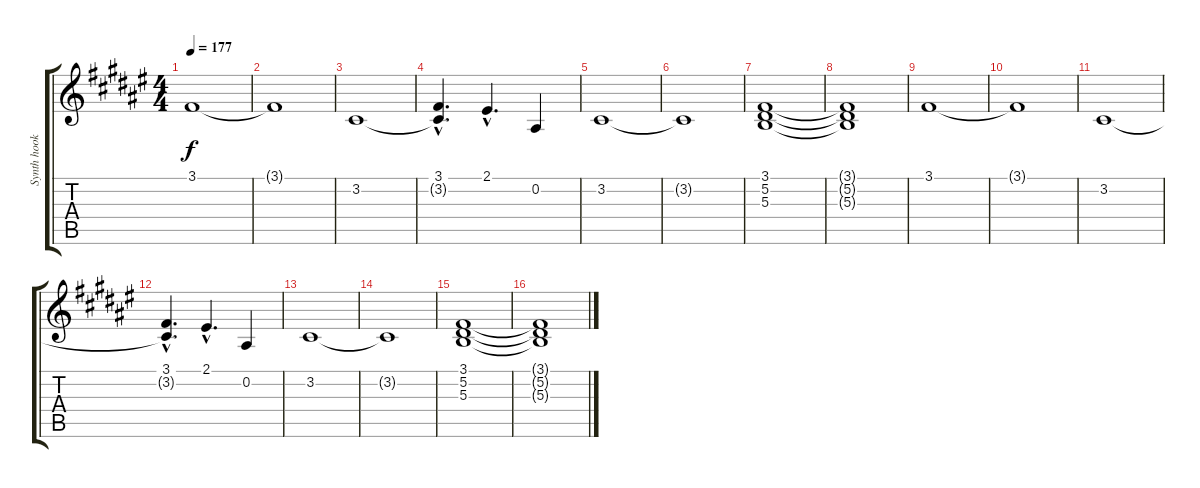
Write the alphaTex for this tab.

\track ("Synth hook" "Synth hook") {instrument lead2sawtooth}
\staff {score tabs}
\tuning (Eb4 Bb3 Gb3 Db3 Ab2 Eb2) {hide}
\ts (4 4)
\tempo 177
\clef g2
\ks d#minor
3.1.1{dy f} |
3.1{t}.1 |
3.2.1 |
(3.1{hac} 3.2{hac t}).4{d} 2.1{hac}.4{d} 0.2.4 |
3.2.1 |
3.2{t}.1 |
(3.1 5.2 5.3).1 |
(3.1{t} 5.2{t} 5.3{t}).1 |
3.1.1 |
3.1{t}.1 |
3.2.1 |
(3.1{hac} 3.2{hac t}).4{d} 2.1{hac}.4{d} 0.2.4 |
3.2.1 |
3.2{t}.1 |
(3.1 5.2 5.3).1 |
(3.1{t} 5.2{t} 5.3{t}).1
